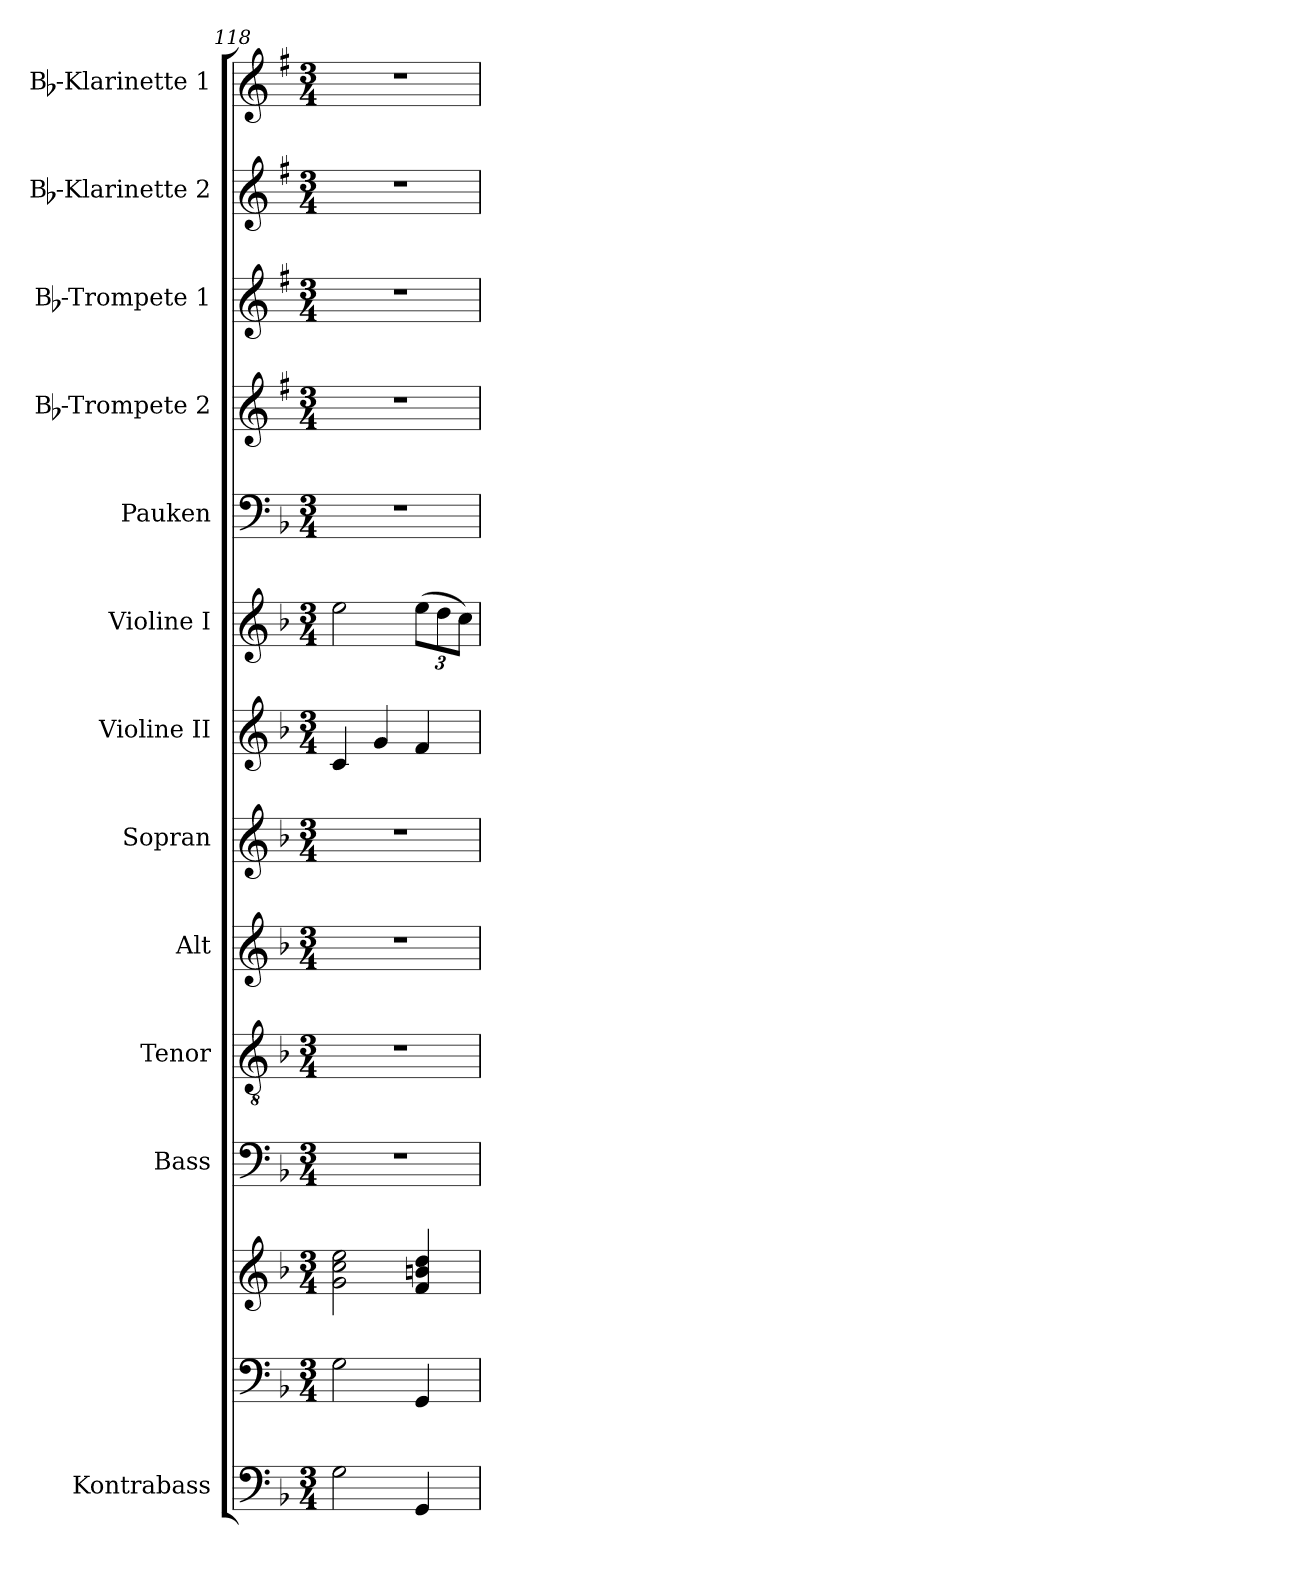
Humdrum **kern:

**kern	**kern	**kern	**kern	**kern	**kern	**kern	**kern	**kern	**kern	**kern	**kern	**kern	**kern
*part13	*part12	*part12	*part11	*part10	*part9	*part8	*part7	*part6	*part5	*part4	*part3	*part2	*part1
*staff14	*staff13	*staff12	*staff11	*staff10	*staff9	*staff8	*staff7	*staff6	*staff5	*staff4	*staff3	*staff2	*staff1
*I"Kontrabass	*	*	*I"Bass	*I"Tenor	*I"Alt	*I"Sopran	*I"Violine II	*I"Violine I	*I"Pauken	*I"Bb-Trompete 2	*I"Bb-Trompete 1	*I"Bb-Klarinette 2	*I"Bb-Klarinette 1
*I'Kb.	*	*	*I'B.	*I'T.	*I'A.	*I'S.	*I'Vl. II	*I'Vl. I	*I'Pk.	*I'Bb Trp. 2	*I'Bb Trp. 1	*I'Bb Kl. 2	*I'Bb Kl. 1
*clefF4	*clefF4	*clefG2	*clefF4	*clefGv2	*clefG2	*clefG2	*clefG2	*clefG2	*clefF4	*clefG2	*clefG2	*clefG2	*clefG2
*ITrd7c12	*	*	*	*	*	*	*	*	*	*ITrd1c2	*ITrd1c2	*ITrd1c2	*ITrd1c2
*k[b-]	*k[b-]	*k[b-]	*k[b-]	*k[b-]	*k[b-]	*k[b-]	*k[b-]	*k[b-]	*k[b-]	*k[b-]	*k[b-]	*k[b-]	*k[b-]
*F:	*F:	*F:	*F:	*F:	*F:	*F:	*F:	*F:	*F:	*F:	*F:	*F:	*F:
*M3/4	*M3/4	*M3/4	*M3/4	*M3/4	*M3/4	*M3/4	*M3/4	*M3/4	*M3/4	*M3/4	*M3/4	*M3/4	*M3/4
=118	=118	=118	=118	=118	=118	=118	=118	=118	=118	=118	=118	=118	=118
2GG\	2G\	2g\ 2cc\ 2ee\	2.r	2.r	2.r	2.r	4c/	2ee\	2.r	2.r	2.r	2.r	2.r
.	.	.	.	.	.	.	4g/	.	.	.	.	.	.
4GGG/	4GG/	4f/ 4bn/ 4dd/	.	.	.	.	4f/	(>12ee\L	.	.	.	.	.
.	.	.	.	.	.	.	.	12dd\	.	.	.	.	.
.	.	.	.	.	.	.	.	12cc\J)	.	.	.	.	.
=	=	=	=	=	=	=	=	=	=	=	=	=	=
*-	*-	*-	*-	*-	*-	*-	*-	*-	*-	*-	*-	*-	*-
